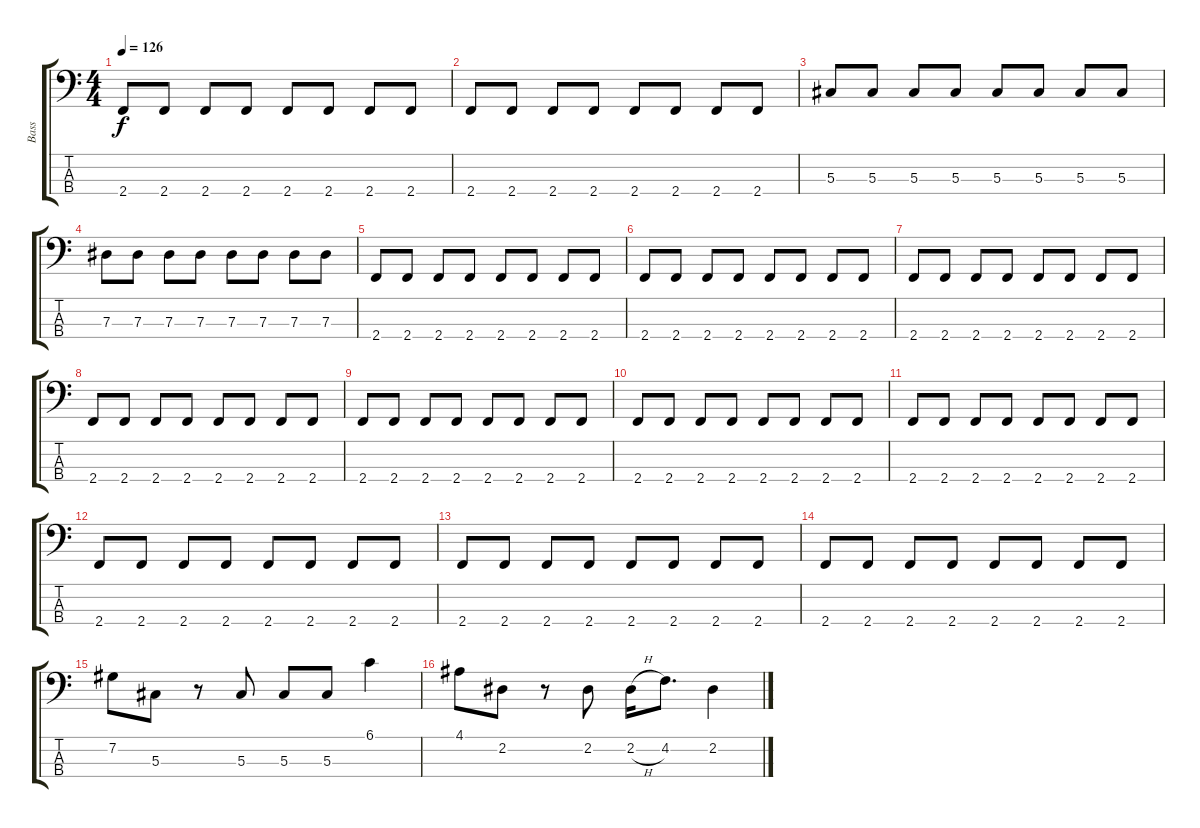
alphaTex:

\track ("Bass" "Bass") {instrument electricbasspick}
\staff {score tabs}
\tuning (Gb2 Db2 Ab1 Eb1) {hide}
\ts (4 4)
\tempo 126
\clef f4
\ks c
2.4.8{dy f} 2.4.8 2.4.8 2.4.8 2.4.8 2.4.8 2.4.8 2.4.8 |
2.4.8 2.4.8 2.4.8 2.4.8 2.4.8 2.4.8 2.4.8 2.4.8 |
5.3.8 5.3.8 5.3.8 5.3.8 5.3.8 5.3.8 5.3.8 5.3.8 |
7.3.8 7.3.8 7.3.8 7.3.8 7.3.8 7.3.8 7.3.8 7.3.8 |
2.4.8 2.4.8 2.4.8 2.4.8 2.4.8 2.4.8 2.4.8 2.4.8 |
2.4.8 2.4.8 2.4.8 2.4.8 2.4.8 2.4.8 2.4.8 2.4.8 |
2.4.8 2.4.8 2.4.8 2.4.8 2.4.8 2.4.8 2.4.8 2.4.8 |
2.4.8 2.4.8 2.4.8 2.4.8 2.4.8 2.4.8 2.4.8 2.4.8 |
2.4.8 2.4.8 2.4.8 2.4.8 2.4.8 2.4.8 2.4.8 2.4.8 |
2.4.8 2.4.8 2.4.8 2.4.8 2.4.8 2.4.8 2.4.8 2.4.8 |
2.4.8 2.4.8 2.4.8 2.4.8 2.4.8 2.4.8 2.4.8 2.4.8 |
2.4.8 2.4.8 2.4.8 2.4.8 2.4.8 2.4.8 2.4.8 2.4.8 |
2.4.8 2.4.8 2.4.8 2.4.8 2.4.8 2.4.8 2.4.8 2.4.8 |
2.4.8 2.4.8 2.4.8 2.4.8 2.4.8 2.4.8 2.4.8 2.4.8 |
7.2.8 5.3.8 r.8 5.3.8 5.3.8 5.3.8 6.1.4 |
4.1.8 2.2.8 r.8 2.2.8 2.2{h}.16 4.2.8{d} 2.2.4
